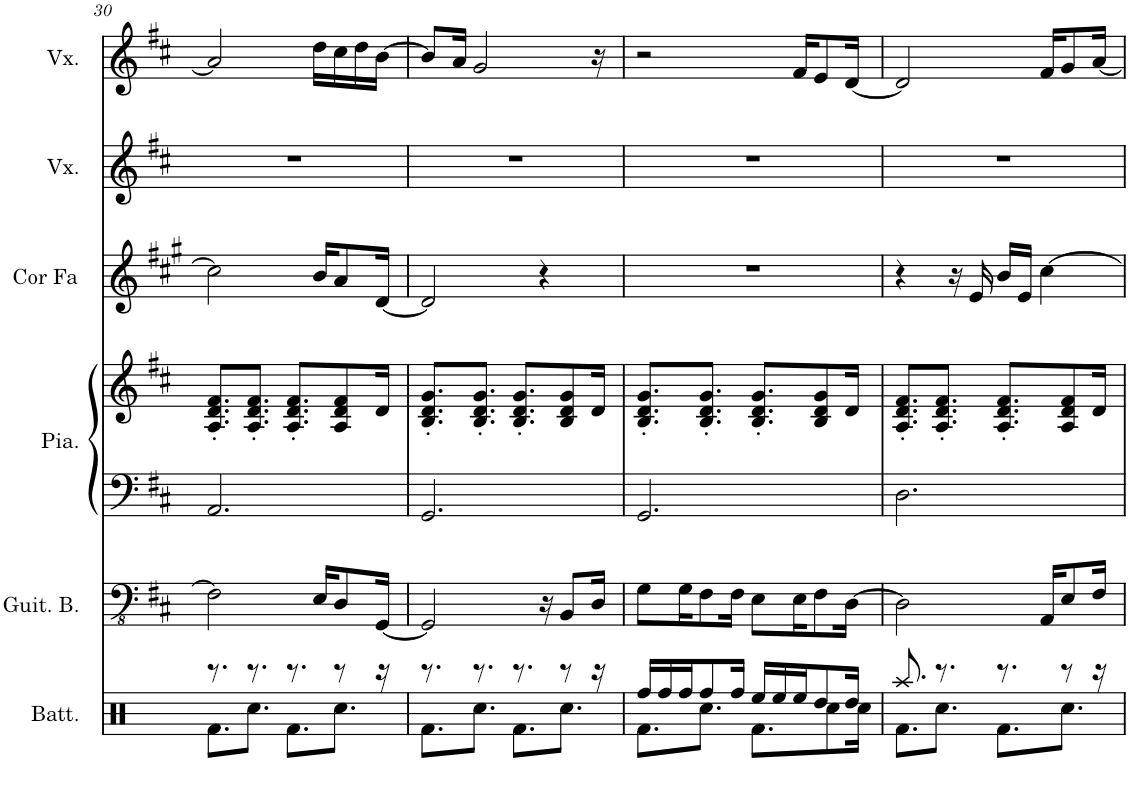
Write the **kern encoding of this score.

**kern	**kern	**kern	**kern	**kern	**kern	**kern
*part6	*part5	*part4	*part4	*part3	*part2	*part1
*staff7	*staff6	*staff5	*staff4	*staff3	*staff2	*staff1
*I"Batterie	*I"Guitare basse	*I"Piano	*	*I"Cor en Fa	*I"Voix	*I"Voix
*I'Batt.	*I'Guit. B.	*I'Pia.	*	*I'Cor Fa	*I'Vx.	*I'Vx.
!!LO:PB:g=z
*clefX	*clefFv4	*clefF4	*clefG2	*clefG2	*clefG2	*clefG2
*	*	*	*	*Trd4c7	*	*
*k[]	*k[f#c#]	*k[f#c#]	*k[f#c#]	*k[f#c#g#]	*k[f#c#]	*k[f#c#]
*M6/8	*M6/8	*M6/8	*M6/8	*M6/8	*M6/8	*M6/8
=30	=30	=30	=30	=30	=30	=30
*^	*	*	*	*	*	*
8.r	8.Rf\L	2FF#\]	2.AA/	8.A/' 8.d/' 8.f#/'L	2cc#\]	2.r	2a/]
8.r	8.Rcc\J	.	.	8.A/' 8.d/' 8.f#/'J	.	.	.
8.r	8.Rf\L	.	.	8.A/' 8.d/' 8.f#/'L	.	.	.
.	.	16EE/KL	.	.	16b/KL	.	16dd\LL
8r	8.Rcc\J	8DD/	.	8A/ 8d/ 8f#/	8a/	.	16cc#\
.	.	.	.	.	.	.	16dd\
16r	.	[16GGG/Jk	.	16d/Jk	[16d/Jk	.	[16b\JJ
=31	=31	=31	=31	=31	=31	=31	=31
8.r	8.Rf\L	2GGG/]	2.GG/	8.B/' 8.d/' 8.g/'L	2d/]	2.r	8b/L]
.	.	.	.	.	.	.	16a/Jk
8.r	8.Rcc\J	.	.	8.B/' 8.d/' 8.g/'J	.	.	2g/
8.r	8.Rf\L	.	.	8.B/' 8.d/' 8.g/'L	.	.	.
.	.	16r	.	.	4r	.	.
8r	8.Rcc\J	8BBB/L	.	8B/ 8d/ 8g/	.	.	.
16r	.	16DD/Jk	.	16d/Jk	.	.	16r
=32	=32	=32	=32	=32	=32	=32	=32
16Rff/LL	8.Rf\L	8GG\L	2.GG/	8.B/' 8.d/' 8.g/'L	2.r	2.r	2r
16Rff/	.	.	.	.	.	.	.
16Rff/J	.	16GG\K	.	.	.	.	.
8Rff/	8.Rcc\J	8FF#\	.	8.B/' 8.d/' 8.g/'J	.	.	.
16Rff/Jk	.	16FF#\Jk	.	.	.	.	.
16Ree/LL	8.Rf\L	8EE\L	.	8.B/' 8.d/' 8.g/'L	.	.	.
16Ree/	.	.	.	.	.	.	.
16Ree/J	.	16EE\K	.	.	.	.	16f#/KL
8Rdd/	8Rcc\	8FF#\	.	8B/ 8d/ 8g/	.	.	8e/
16Rdd/Jk	16Rcc\Jk	[16DD\Jk	.	16d/Jk	.	.	[16d/Jk
=33	=33	=33	=33	=33	=33	=33	=33
8.Raa/	8.Rf\L	2DD\]	2.D\	8.A/' 8.d/' 8.f#/'L	4r	2.r	2d/]
8.r	8.Rcc\J	.	.	8.A/' 8.d/' 8.f#/'J	.	.	.
.	.	.	.	.	16r	.	.
.	.	.	.	.	16e/	.	.
8.r	8.Rf\L	.	.	8.A/' 8.d/' 8.f#/'L	16b/LL	.	.
.	.	.	.	.	16e/JJ	.	.
.	.	16AAA/KL	.	.	[4cc#\	.	16f#/KL
8r	8.Rcc\J	8EE/	.	8A/ 8d/ 8f#/	.	.	8g/
16r	.	16FF#/Jk	.	16d/Jk	.	.	[16a/Jk
*v	*v	*	*	*	*	*	*
=	=	=	=	=	=	=
*-	*-	*-	*-	*-	*-	*-
